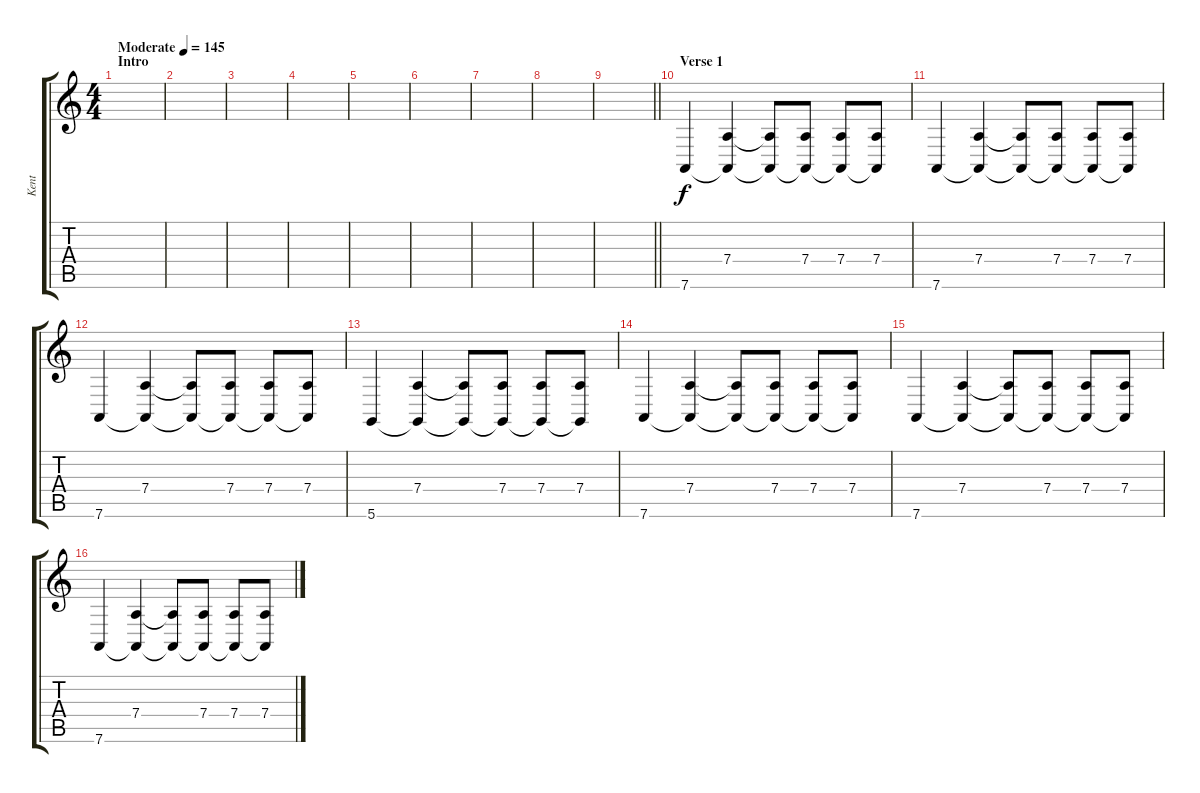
\track ("Kent" "Kent") {instrument brightacousticpiano}
\staff {score tabs}
\tuning (E4 B3 G3 D3 A2 D2) {hide}
\ts (4 4)
\section ("" "Intro")
\tempo (145 "Moderate")
\clef g2
\ks c
|
|
|
|
|
|
|
|
\barLineRight lightlight
|
\section ("" "Verse 1")
7.6.4 (7.4 7.6{t}).4 (7.4{t} 7.6{t}).8 (7.4 7.6{t}).8 (7.4 7.6{t}).8 (7.4 7.6{t}).8 |
7.6.4 (7.4 7.6{t}).4 (7.4{t} 7.6{t}).8 (7.4 7.6{t}).8 (7.4 7.6{t}).8 (7.4 7.6{t}).8 |
7.6.4 (7.4 7.6{t}).4 (7.4{t} 7.6{t}).8 (7.4 7.6{t}).8 (7.4 7.6{t}).8 (7.4 7.6{t}).8 |
5.6.4 (7.4 5.6{t}).4 (7.4{t} 5.6{t}).8 (7.4 5.6{t}).8 (7.4 5.6{t}).8 (7.4 5.6{t}).8 |
7.6.4 (7.4 7.6{t}).4 (7.4{t} 7.6{t}).8 (7.4 7.6{t}).8 (7.4 7.6{t}).8 (7.4 7.6{t}).8 |
7.6.4 (7.4 7.6{t}).4 (7.4{t} 7.6{t}).8 (7.4 7.6{t}).8 (7.4 7.6{t}).8 (7.4 7.6{t}).8 |
7.6.4 (7.4 7.6{t}).4 (7.4{t} 7.6{t}).8 (7.4 7.6{t}).8 (7.4 7.6{t}).8 (7.4 7.6{t}).8
